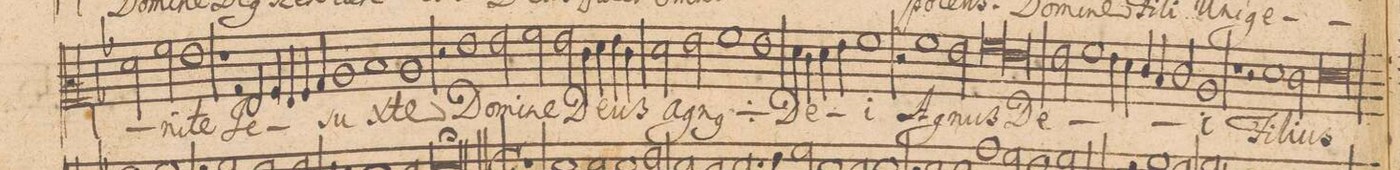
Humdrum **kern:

**kern	**text
*I"ALTVS.	*
*clefC2	*
*k[b-]	*
*met(C|)	*
*M2/1	*
2f\	.
2a\	-ni-
1g	-te
=46-	=46-
1r	.
2rA	.
2G/	Je-
=47-	=47-
4A/	.
4G/	.
4A/	.
4B-/	.
1c	-su
=48-	=48-
1d	X-
1c	-te
=49-	=49-
2r	.
1g\	Do-
2g\	-mi-
=50-	=50-
2a\	-ne
2g\	De-
4e\	.
4f\	.
4g\	-us
4e\	.
=51-	=51-
2f\	A-
2g\	-gn(us)
*	*ij
1a	A-
=52-	=52-
1g	-gn(us)
*	*Xij
4f\	De-
4e\	.
4f\	.
4g\	.
=53-	=53-
1a	-i
2r	.
1a\	A-
=54-	=54-
2g\	-gnus
*lig	*
1a	De-
=55-	=55-
1g	.
*Xlig	*
2g\	.
1a\	.
=56-	=56-
4g\	.
4f\	.
4e/	.
4d/	.
2e/	.
=57-	=57-
1c	-i
1r	.
=58-	=58-
2r	.
1f\	Fi-
2e\	-li-
=59-	=59-
0f	-us
=60-	=60-
*-	*-
